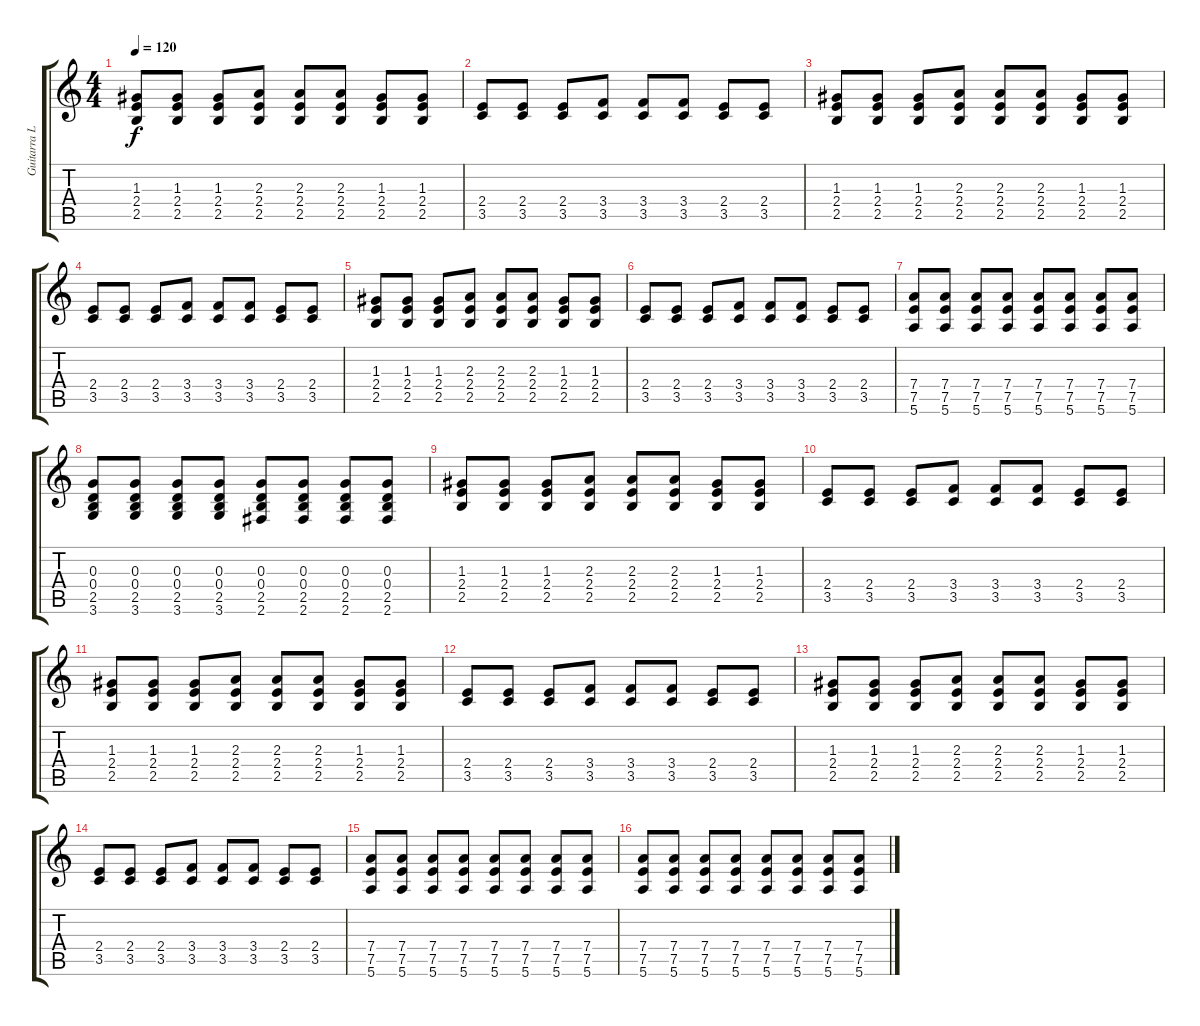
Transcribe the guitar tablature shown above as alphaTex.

\track ("Guitarra Limpia" "Guitarra L") {instrument electricguitarclean}
\staff {score tabs}
\tuning (E4 B3 G3 D3 A2 E2) {hide}
\ts (4 4)
\tempo 120
\clef g2
\ks c
(1.3 2.4 2.5).8{dy f} (1.3 2.4 2.5).8 (1.3 2.4 2.5).8 (2.3 2.4 2.5).8 (2.3 2.4 2.5).8 (2.3 2.4 2.5).8 (1.3 2.4 2.5).8 (1.3 2.4 2.5).8 |
(2.4 3.5).8 (2.4 3.5).8 (2.4 3.5).8 (3.4 3.5).8 (3.4 3.5).8 (3.4 3.5).8 (2.4 3.5).8 (2.4 3.5).8 |
(1.3 2.4 2.5).8 (1.3 2.4 2.5).8 (1.3 2.4 2.5).8 (2.3 2.4 2.5).8 (2.3 2.4 2.5).8 (2.3 2.4 2.5).8 (1.3 2.4 2.5).8 (1.3 2.4 2.5).8 |
(2.4 3.5).8 (2.4 3.5).8 (2.4 3.5).8 (3.4 3.5).8 (3.4 3.5).8 (3.4 3.5).8 (2.4 3.5).8 (2.4 3.5).8 |
(1.3 2.4 2.5).8 (1.3 2.4 2.5).8 (1.3 2.4 2.5).8 (2.3 2.4 2.5).8 (2.3 2.4 2.5).8 (2.3 2.4 2.5).8 (1.3 2.4 2.5).8 (1.3 2.4 2.5).8 |
(2.4 3.5).8 (2.4 3.5).8 (2.4 3.5).8 (3.4 3.5).8 (3.4 3.5).8 (3.4 3.5).8 (2.4 3.5).8 (2.4 3.5).8 |
(7.4 7.5 5.6).8 (7.4 7.5 5.6).8 (7.4 7.5 5.6).8 (7.4 7.5 5.6).8 (7.4 7.5 5.6).8 (7.4 7.5 5.6).8 (7.4 7.5 5.6).8 (7.4 7.5 5.6).8 |
(0.3 0.4 2.5 3.6).8 (0.3 0.4 2.5 3.6).8 (0.3 0.4 2.5 3.6).8 (0.3 0.4 2.5 3.6).8 (0.3 0.4 2.5 2.6).8 (0.3 0.4 2.5 2.6).8 (0.3 0.4 2.5 2.6).8 (0.3 0.4 2.5 2.6).8 |
(1.3 2.4 2.5).8 (1.3 2.4 2.5).8 (1.3 2.4 2.5).8 (2.3 2.4 2.5).8 (2.3 2.4 2.5).8 (2.3 2.4 2.5).8 (1.3 2.4 2.5).8 (1.3 2.4 2.5).8 |
(2.4 3.5).8 (2.4 3.5).8 (2.4 3.5).8 (3.4 3.5).8 (3.4 3.5).8 (3.4 3.5).8 (2.4 3.5).8 (2.4 3.5).8 |
(1.3 2.4 2.5).8 (1.3 2.4 2.5).8 (1.3 2.4 2.5).8 (2.3 2.4 2.5).8 (2.3 2.4 2.5).8 (2.3 2.4 2.5).8 (1.3 2.4 2.5).8 (1.3 2.4 2.5).8 |
(2.4 3.5).8 (2.4 3.5).8 (2.4 3.5).8 (3.4 3.5).8 (3.4 3.5).8 (3.4 3.5).8 (2.4 3.5).8 (2.4 3.5).8 |
(1.3 2.4 2.5).8 (1.3 2.4 2.5).8 (1.3 2.4 2.5).8 (2.3 2.4 2.5).8 (2.3 2.4 2.5).8 (2.3 2.4 2.5).8 (1.3 2.4 2.5).8 (1.3 2.4 2.5).8 |
(2.4 3.5).8 (2.4 3.5).8 (2.4 3.5).8 (3.4 3.5).8 (3.4 3.5).8 (3.4 3.5).8 (2.4 3.5).8 (2.4 3.5).8 |
(7.4 7.5 5.6).8 (7.4 7.5 5.6).8 (7.4 7.5 5.6).8 (7.4 7.5 5.6).8 (7.4 7.5 5.6).8 (7.4 7.5 5.6).8 (7.4 7.5 5.6).8 (7.4 7.5 5.6).8 |
(7.4 7.5 5.6).8 (7.4 7.5 5.6).8 (7.4 7.5 5.6).8 (7.4 7.5 5.6).8 (7.4 7.5 5.6).8 (7.4 7.5 5.6).8 (7.4 7.5 5.6).8 (7.4 7.5 5.6).8
